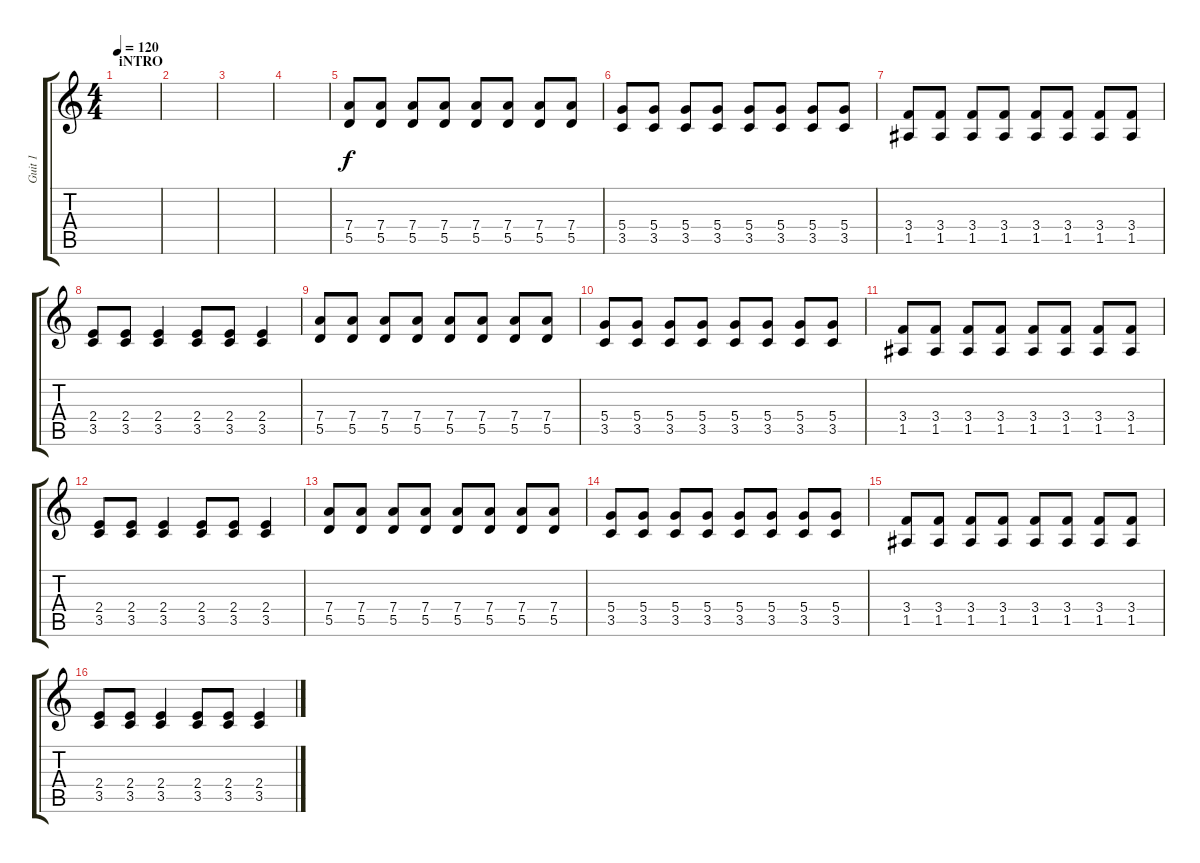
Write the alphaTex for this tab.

\track ("Guit 1" "Guit 1") {instrument electricguitarmuted}
\staff {score tabs}
\tuning (E4 B3 G3 D3 A2 E2) {hide}
\ts (4 4)
\section ("" "iNTRO")
\tempo 120
\clef g2
\ks c
|
|
|
|
(7.4 5.5).8 (7.4 5.5).8 (7.4 5.5).8 (7.4 5.5).8 (7.4 5.5).8 (7.4 5.5).8 (7.4 5.5).8 (7.4 5.5).8 |
(5.4 3.5).8 (5.4 3.5).8 (5.4 3.5).8 (5.4 3.5).8 (5.4 3.5).8 (5.4 3.5).8 (5.4 3.5).8 (5.4 3.5).8 |
(3.4 1.5).8 (3.4 1.5).8 (3.4 1.5).8 (3.4 1.5).8 (3.4 1.5).8 (3.4 1.5).8 (3.4 1.5).8 (3.4 1.5).8 |
(2.4 3.5).8 (2.4 3.5).8 (2.4 3.5).4 (2.4 3.5).8 (2.4 3.5).8 (2.4 3.5).4 |
(7.4 5.5).8 (7.4 5.5).8 (7.4 5.5).8 (7.4 5.5).8 (7.4 5.5).8 (7.4 5.5).8 (7.4 5.5).8 (7.4 5.5).8 |
(5.4 3.5).8 (5.4 3.5).8 (5.4 3.5).8 (5.4 3.5).8 (5.4 3.5).8 (5.4 3.5).8 (5.4 3.5).8 (5.4 3.5).8 |
(3.4 1.5).8 (3.4 1.5).8 (3.4 1.5).8 (3.4 1.5).8 (3.4 1.5).8 (3.4 1.5).8 (3.4 1.5).8 (3.4 1.5).8 |
(2.4 3.5).8 (2.4 3.5).8 (2.4 3.5).4 (2.4 3.5).8 (2.4 3.5).8 (2.4 3.5).4 |
(7.4 5.5).8 (7.4 5.5).8 (7.4 5.5).8 (7.4 5.5).8 (7.4 5.5).8 (7.4 5.5).8 (7.4 5.5).8 (7.4 5.5).8 |
(5.4 3.5).8 (5.4 3.5).8 (5.4 3.5).8 (5.4 3.5).8 (5.4 3.5).8 (5.4 3.5).8 (5.4 3.5).8 (5.4 3.5).8 |
(3.4 1.5).8 (3.4 1.5).8 (3.4 1.5).8 (3.4 1.5).8 (3.4 1.5).8 (3.4 1.5).8 (3.4 1.5).8 (3.4 1.5).8 |
(2.4 3.5).8 (2.4 3.5).8 (2.4 3.5).4 (2.4 3.5).8 (2.4 3.5).8 (2.4 3.5).4
